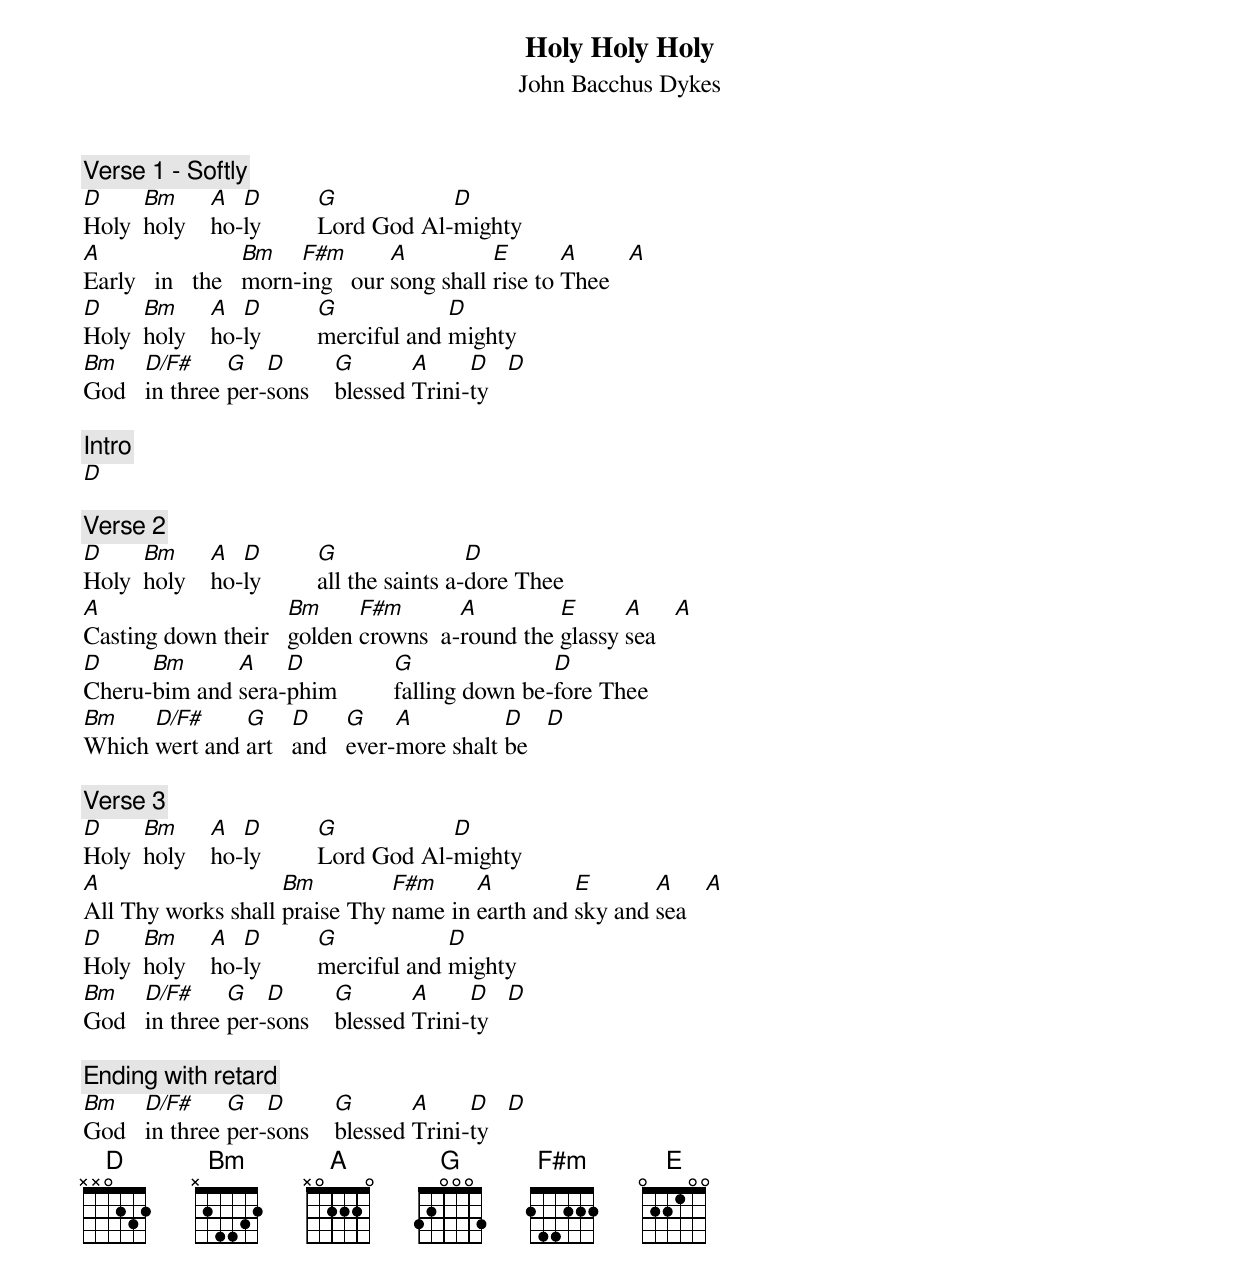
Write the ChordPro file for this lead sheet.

{title:Holy Holy Holy}
{subtitle:John Bacchus Dykes}
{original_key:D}
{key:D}
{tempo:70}
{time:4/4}
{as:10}

{c:Verse 1 - Softly}
[D]Holy  [Bm]holy    [A]ho-[D]ly         [G]Lord God Al-[D]mighty
[A]Early   in   the   [Bm]morn-[F#m]ing   our [A]song shall [E]rise to [A]Thee   [A]
[D]Holy  [Bm]holy    [A]ho-[D]ly         [G]merciful and [D]mighty
[Bm]God   [D/F#]in three [G]per-[D]sons    [G]blessed [A]Trini-[D]ty   [D]

{c:Intro}
[D]

{c:Verse 2}
[D]Holy  [Bm]holy    [A]ho-[D]ly         [G]all the saints a-[D]dore Thee
[A]Casting down their   [Bm]golden [F#m]crowns  a-[A]round the [E]glassy [A]sea   [A]
[D]Cheru-[Bm]bim and [A]sera-[D]phim         [G]falling down be-[D]fore Thee
[Bm]Which [D/F#]wert and [G]art   [D]and   [G]ever-[A]more shalt [D]be   [D]

{c:Verse 3}
[D]Holy  [Bm]holy    [A]ho-[D]ly         [G]Lord God Al-[D]mighty
[A]All Thy works shall [Bm]praise Thy [F#m]name in [A]earth and [E]sky and [A]sea   [A]
[D]Holy  [Bm]holy    [A]ho-[D]ly         [G]merciful and [D]mighty
[Bm]God   [D/F#]in three [G]per-[D]sons    [G]blessed [A]Trini-[D]ty   [D]

{c:Ending with retard}
[Bm]God   [D/F#]in three [G]per-[D]sons    [G]blessed [A]Trini-[D]ty   [D]
